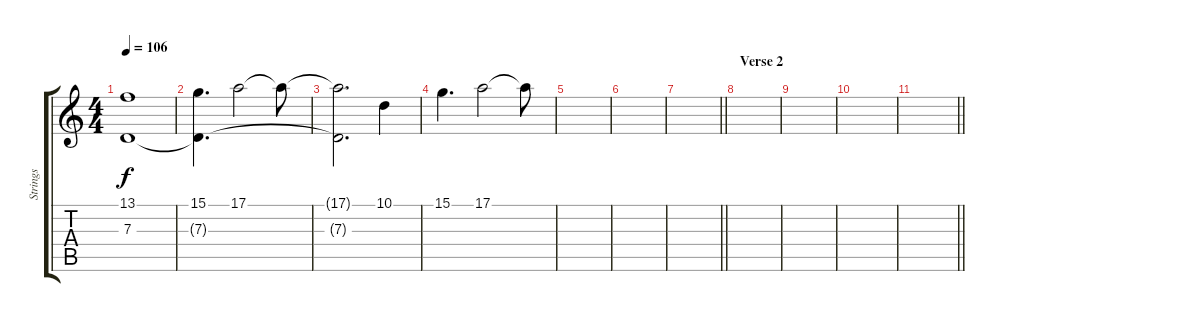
\track ("Strings" "Strings") {instrument synthstrings1}
\staff {score tabs}
\tuning (E4 B3 G3 D3 A2 E2) {hide}
\ts (4 4)
\tempo 106
\clef g2
\ks c
(13.1 7.3).1{dy f} |
(15.1 7.3{t}).4{d} 17.1.2 17.1{t}.8 |
(17.1{t} 7.3{t}).2{d} 10.1.4 |
15.1.4{d} 17.1.2 17.1{t}.8 |
|
|
\barLineRight lightlight
|
\section ("" "Verse 2")
|
|
|
\barLineRight lightlight
